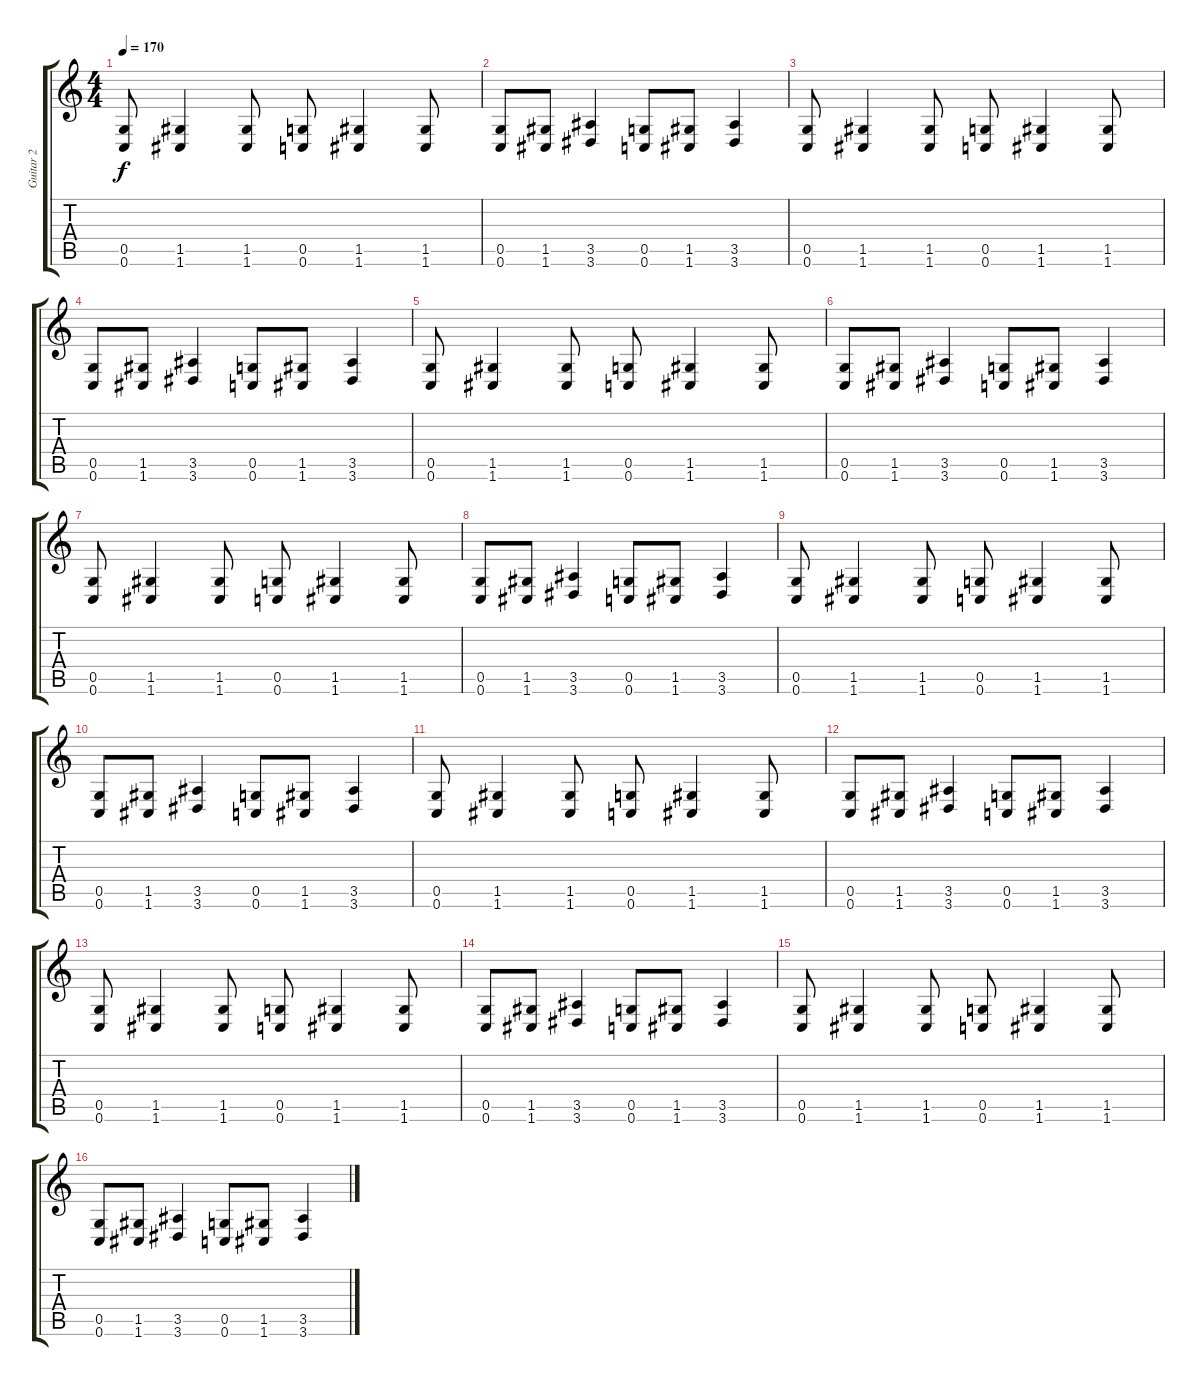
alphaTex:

\track ("Guitar 2" "Guitar 2") {instrument distortionguitar}
\staff {score tabs}
\tuning (D4 A3 F3 C3 G2 C2) {hide}
\ts (4 4)
\tempo 170
\clef g2
\ks c
(0.5 0.6).8{dy f} (1.5 1.6).4 (1.5 1.6).8 (0.5 0.6).8 (1.5 1.6).4 (1.5 1.6).8 |
(0.5 0.6).8 (1.5 1.6).8 (3.5 3.6).4 (0.5 0.6).8 (1.5 1.6).8 (3.5 3.6).4 |
(0.5 0.6).8 (1.5 1.6).4 (1.5 1.6).8 (0.5 0.6).8 (1.5 1.6).4 (1.5 1.6).8 |
(0.5 0.6).8 (1.5 1.6).8 (3.5 3.6).4 (0.5 0.6).8 (1.5 1.6).8 (3.5 3.6).4 |
(0.5 0.6).8 (1.5 1.6).4 (1.5 1.6).8 (0.5 0.6).8 (1.5 1.6).4 (1.5 1.6).8 |
(0.5 0.6).8 (1.5 1.6).8 (3.5 3.6).4 (0.5 0.6).8 (1.5 1.6).8 (3.5 3.6).4 |
(0.5 0.6).8 (1.5 1.6).4 (1.5 1.6).8 (0.5 0.6).8 (1.5 1.6).4 (1.5 1.6).8 |
(0.5 0.6).8 (1.5 1.6).8 (3.5 3.6).4 (0.5 0.6).8 (1.5 1.6).8 (3.5 3.6).4 |
(0.5 0.6).8 (1.5 1.6).4 (1.5 1.6).8 (0.5 0.6).8 (1.5 1.6).4 (1.5 1.6).8 |
(0.5 0.6).8 (1.5 1.6).8 (3.5 3.6).4 (0.5 0.6).8 (1.5 1.6).8 (3.5 3.6).4 |
(0.5 0.6).8 (1.5 1.6).4 (1.5 1.6).8 (0.5 0.6).8 (1.5 1.6).4 (1.5 1.6).8 |
(0.5 0.6).8 (1.5 1.6).8 (3.5 3.6).4 (0.5 0.6).8 (1.5 1.6).8 (3.5 3.6).4 |
(0.5 0.6).8 (1.5 1.6).4 (1.5 1.6).8 (0.5 0.6).8 (1.5 1.6).4 (1.5 1.6).8 |
(0.5 0.6).8 (1.5 1.6).8 (3.5 3.6).4 (0.5 0.6).8 (1.5 1.6).8 (3.5 3.6).4 |
(0.5 0.6).8 (1.5 1.6).4 (1.5 1.6).8 (0.5 0.6).8 (1.5 1.6).4 (1.5 1.6).8 |
(0.5 0.6).8 (1.5 1.6).8 (3.5 3.6).4 (0.5 0.6).8 (1.5 1.6).8 (3.5 3.6).4
